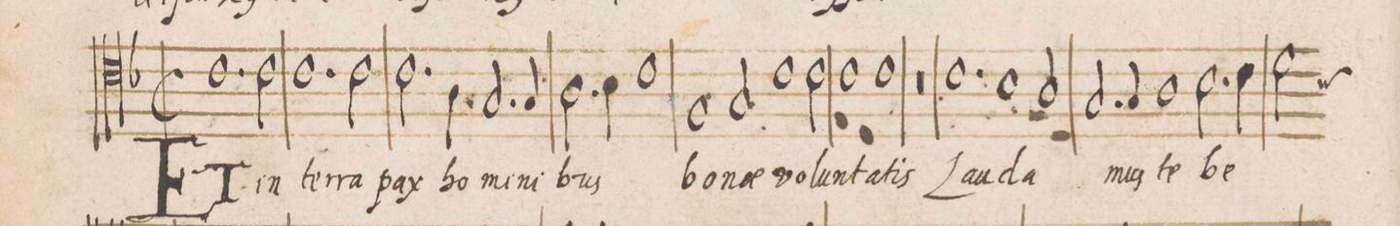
**kern	**text
*I"TENOR	*
*clefC4	*
*k[b-]	*
*met(C|)	*
*M2/1	*
1.c	ET
2c\	in
=2-	=2-
1.c	ter-
2c\	-ra
=3-	=3-
2.c\	pax
4A\	ho-
2.G/	-mi-
4G/	-ni-
=4-	=4-
2.A\	-bus
4B-\	.
1c	.
=5-	=5-
1F	bo-
2G/	-nae
1c\	vo-
=6-	=6-
2c\	-lun-
1c	-ta-
=7-	=7-
1c	-tis
0r	.
=8-	=8-
1.c	Lau-
=9-	=9-
1B-	-da-
2A/	.
=10-	=10-
2.G/	.
4G/	-mus
1A	te
=11-	=11-
2.B-\	be-
4c\	.
*custos:B	*
2d\	.
*-	*-
